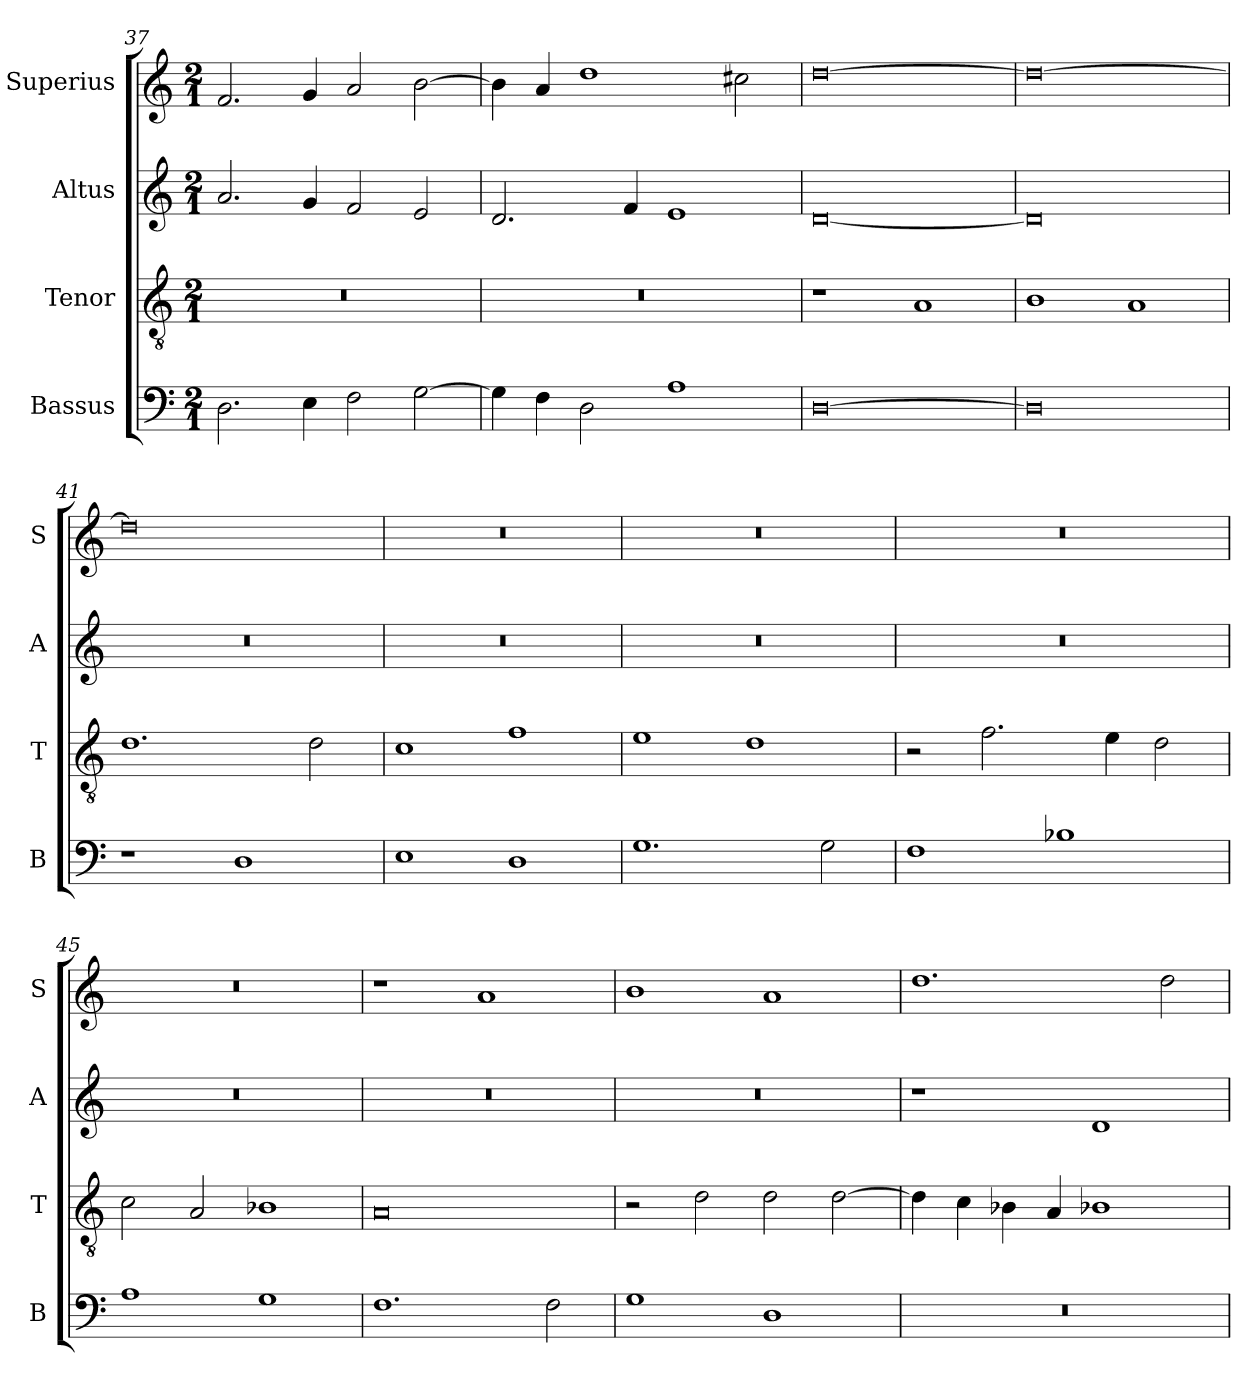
**kern	**kern	**kern	**kern
*part4	*part3	*part2	*part1
*staff4	*staff3	*staff2	*staff1
*I"Bassus	*I"Tenor	*I"Altus	*I"Superius
*I'B	*I'T	*I'A	*I'S
*clefF4	*clefGv2	*clefG2	*clefG2
*k[]	*k[]	*k[]	*k[]
*M2/1	*M2/1	*M2/1	*M2/1
=37	=37	=37	=37
2.D\	0r	2.a/	2.f/
4E\	.	4g/	4g/
2F\	.	2f/	2a/
[2G\	.	2e/	[2b\
=38	=38	=38	=38
4G\]	0r	2.d/	4b\]
4F\	.	.	4a/
2D\	.	.	1dd
.	.	4f/	.
1A	.	1e	.
.	.	.	2cc#X\
=39	=39	=39	=39
[0D	1r	[0d	[0dd
.	1A	.	.
=40	=40	=40	=40
0D]	1B	0d]	0dd_
.	1A	.	.
=41	=41	=41	=41
1r	1.d	0r	0dd]
1D	.	.	.
.	2d\	.	.
=42	=42	=42	=42
1E	1c	0r	0r
1D	1f	.	.
=43	=43	=43	=43
1.G	1e	0r	0r
.	1d	.	.
2G\	.	.	.
=44	=44	=44	=44
1F	2r	0r	0r
.	2.f\	.	.
1B-X	.	.	.
.	4e\	.	.
.	2d\	.	.
=45	=45	=45	=45
1A	2c\	0r	0r
.	2A/	.	.
1G	1B-X	.	.
=46	=46	=46	=46
1.F	0A	0r	1r
.	.	.	1a
2F\	.	.	.
=47	=47	=47	=47
1G	2r	0r	1b
.	2d\	.	.
1D	2d\	.	1a
.	[2d\	.	.
=48	=48	=48	=48
0r	4d\]	1r	1.dd
.	4c\	.	.
.	4B-X\	.	.
.	4A/	.	.
.	1B-X	1d	.
.	.	.	2dd\
=	=	=	=
*-	*-	*-	*-
